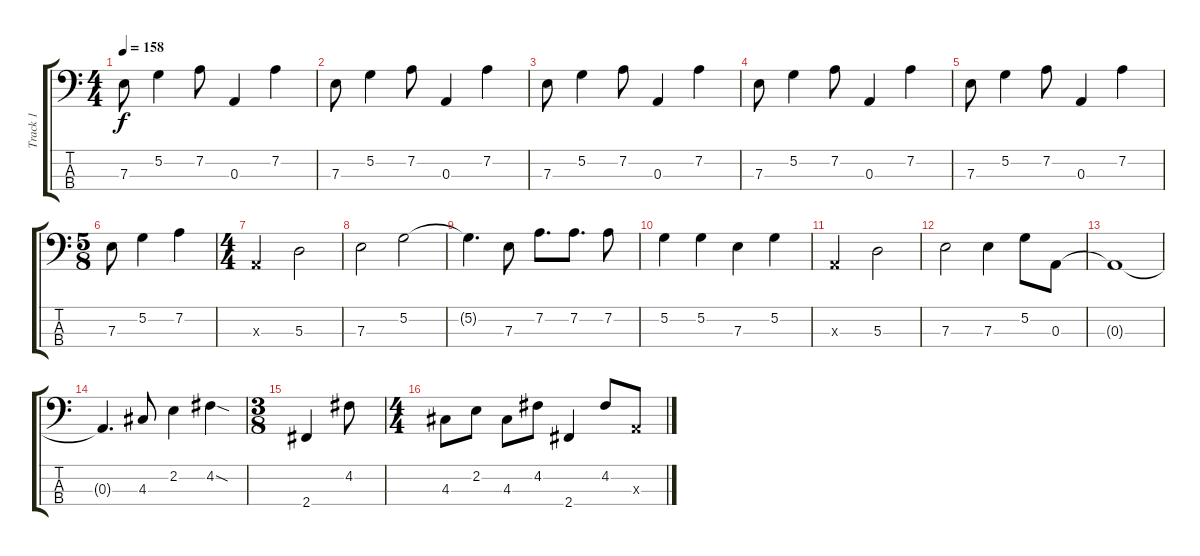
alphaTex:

\track ("Track 1" "Track 1") {instrument electricbasspick}
\staff {score tabs}
\tuning (G2 D2 A1 E1) {hide}
\ts (4 4)
\tempo 158
\clef f4
\ks c
7.3.8{dy f} 5.2.4 7.2.8 0.3.4 7.2.4 |
7.3.8 5.2.4 7.2.8 0.3.4 7.2.4 |
7.3.8 5.2.4 7.2.8 0.3.4 7.2.4 |
7.3.8 5.2.4 7.2.8 0.3.4 7.2.4 |
7.3.8 5.2.4 7.2.8 0.3.4 7.2.4 |
\ts (5 8)
7.3.8 5.2.4 7.2.4 |
\ts (4 4)
0.3{x}.2 5.3.2 |
7.3.2 5.2.2 |
5.2{t}.4{d} 7.3.8 7.2.8{d} 7.2.8{d} 7.2.8 |
5.2.4 5.2.4 7.3.4 5.2.4 |
0.3{x}.2 5.3.2 |
7.3.2 7.3.4 5.2.8 0.3.8 |
0.3{t}.1 |
0.3{t}.4{d} 4.3.8 2.2.4 4.2{sod}.4 |
\ts (3 8)
2.4.4 4.2.8 |
\ts (4 4)
4.3.8 2.2.8 4.3.8 4.2.8 2.4.4 4.2.8 0.3{x}.8
